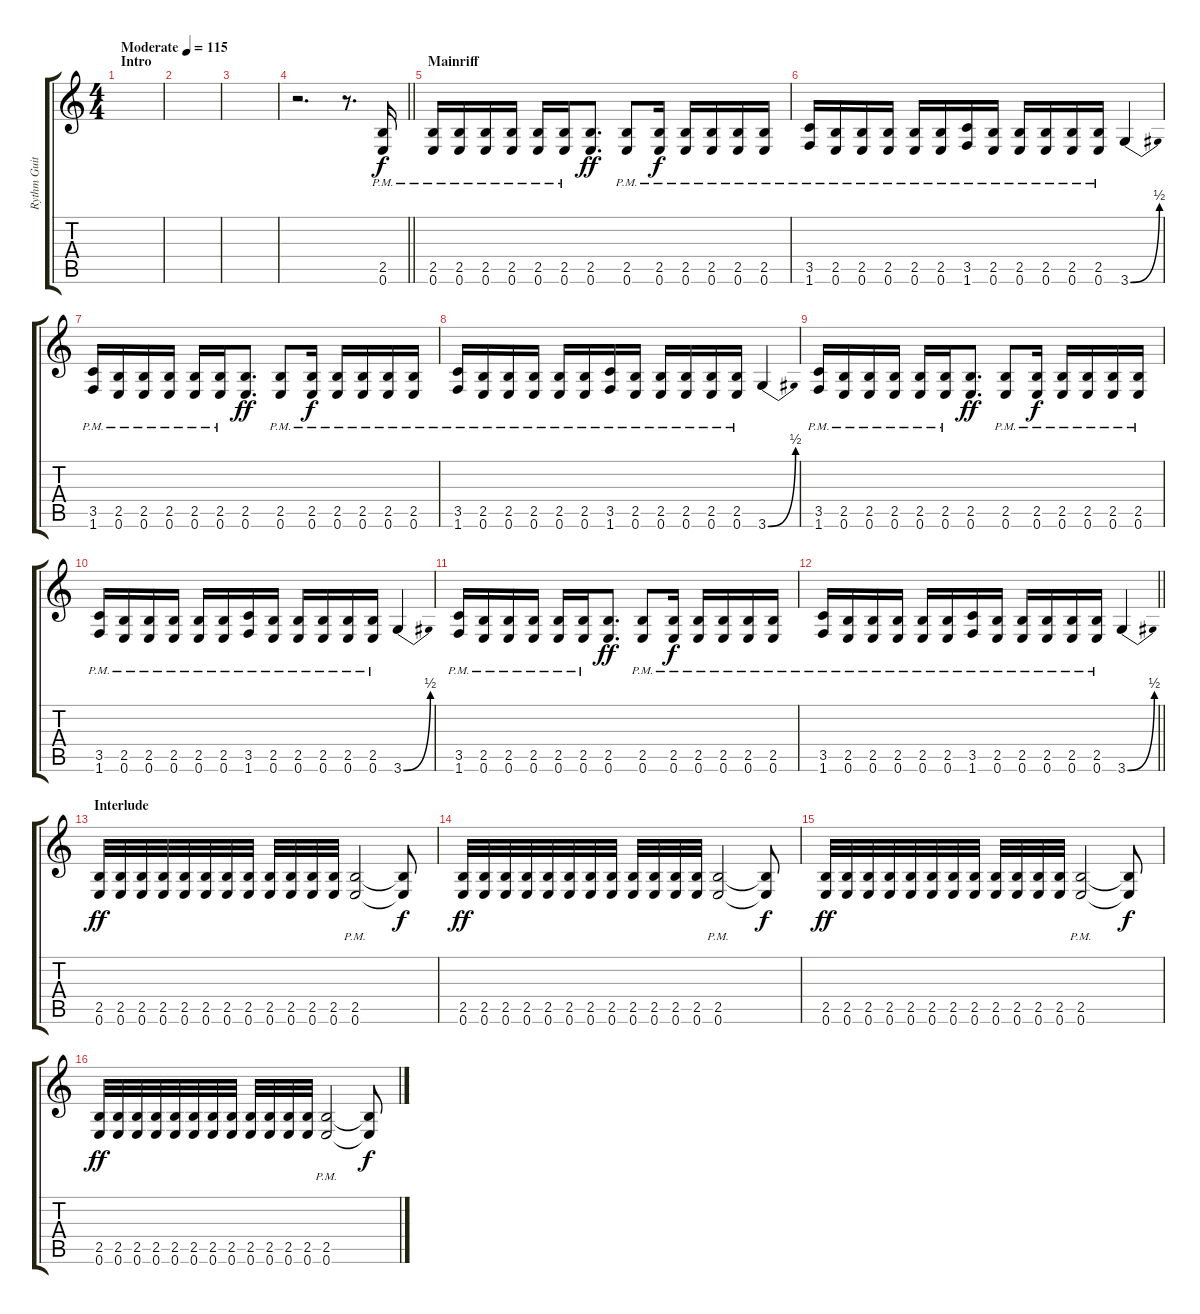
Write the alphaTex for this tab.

\track ("Rythm Guitar 2" "Rythm Guit") {instrument distortionguitar}
\staff {score tabs}
\tuning (E4 B3 G3 D3 A2 E2) {hide}
\ts (4 4)
\section ("" "Intro")
\tempo (115 "Moderate")
\clef g2
\ks c
|
|
|
\barLineRight lightlight
r.2{d} r.8{d} (2.5{pm} 0.6{pm}).16 |
\section ("" "Mainriff")
(2.5 0.6{pm}).16 (2.5{pm} 0.6{pm}).16 (2.5{pm} 0.6{pm}).16 (2.5{pm} 0.6{pm}).16 (2.5{pm} 0.6{pm}).16 (2.5{pm} 0.6{pm}).16 (2.5 0.6).8{d dy ff} (2.5{pm} 0.6{pm}).8 (2.5{pm} 0.6{pm}).16{dy f} (2.5{pm} 0.6{pm}).16 (2.5{pm} 0.6{pm}).16 (2.5{pm} 0.6{pm}).16 (2.5{pm} 0.6{pm}).16 |
(3.5{pm} 1.6{pm}).16 (2.5{pm} 0.6{pm}).16 (2.5{pm} 0.6{pm}).16 (2.5{pm} 0.6{pm}).16 (2.5{pm} 0.6{pm}).16 (2.5{pm} 0.6{pm}).16 (3.5{pm} 1.6{pm}).16 (2.5{pm} 0.6{pm}).16 (2.5{pm} 0.6{pm}).16 (2.5{pm} 0.6{pm}).16 (2.5{pm} 0.6{pm}).16 (2.5{pm} 0.6{pm}).16 3.6{be (bend 0 0 60 2)}.4 |
(3.5 1.6{pm}).16 (2.5{pm} 0.6{pm}).16 (2.5{pm} 0.6{pm}).16 (2.5{pm} 0.6{pm}).16 (2.5{pm} 0.6{pm}).16 (2.5{pm} 0.6{pm}).16 (2.5 0.6).8{d dy ff} (2.5{pm} 0.6{pm}).8 (2.5{pm} 0.6{pm}).16{dy f} (2.5{pm} 0.6{pm}).16 (2.5{pm} 0.6{pm}).16 (2.5{pm} 0.6{pm}).16 (2.5{pm} 0.6{pm}).16 |
(3.5{pm} 1.6{pm}).16 (2.5{pm} 0.6{pm}).16 (2.5{pm} 0.6{pm}).16 (2.5{pm} 0.6{pm}).16 (2.5{pm} 0.6{pm}).16 (2.5{pm} 0.6{pm}).16 (3.5{pm} 1.6{pm}).16 (2.5{pm} 0.6{pm}).16 (2.5{pm} 0.6{pm}).16 (2.5{pm} 0.6{pm}).16 (2.5{pm} 0.6{pm}).16 (2.5{pm} 0.6{pm}).16 3.6{be (bend 0 0 60 2)}.4 |
(3.5 1.6{pm}).16 (2.5{pm} 0.6{pm}).16 (2.5{pm} 0.6{pm}).16 (2.5{pm} 0.6{pm}).16 (2.5{pm} 0.6{pm}).16 (2.5{pm} 0.6{pm}).16 (2.5 0.6).8{d dy ff} (2.5{pm} 0.6{pm}).8 (2.5{pm} 0.6{pm}).16{dy f} (2.5{pm} 0.6{pm}).16 (2.5{pm} 0.6{pm}).16 (2.5{pm} 0.6{pm}).16 (2.5{pm} 0.6{pm}).16 |
(3.5{pm} 1.6{pm}).16 (2.5{pm} 0.6{pm}).16 (2.5{pm} 0.6{pm}).16 (2.5{pm} 0.6{pm}).16 (2.5{pm} 0.6{pm}).16 (2.5{pm} 0.6{pm}).16 (3.5{pm} 1.6{pm}).16 (2.5{pm} 0.6{pm}).16 (2.5{pm} 0.6{pm}).16 (2.5{pm} 0.6{pm}).16 (2.5{pm} 0.6{pm}).16 (2.5{pm} 0.6{pm}).16 3.6{be (bend 0 0 60 2)}.4 |
(3.5 1.6{pm}).16 (2.5{pm} 0.6{pm}).16 (2.5{pm} 0.6{pm}).16 (2.5{pm} 0.6{pm}).16 (2.5{pm} 0.6{pm}).16 (2.5{pm} 0.6{pm}).16 (2.5 0.6).8{d dy ff} (2.5{pm} 0.6{pm}).8 (2.5{pm} 0.6{pm}).16{dy f} (2.5{pm} 0.6{pm}).16 (2.5{pm} 0.6{pm}).16 (2.5{pm} 0.6{pm}).16 (2.5{pm} 0.6{pm}).16 |
\barLineRight lightlight
(3.5{pm} 1.6{pm}).16 (2.5{pm} 0.6{pm}).16 (2.5{pm} 0.6{pm}).16 (2.5{pm} 0.6{pm}).16 (2.5{pm} 0.6{pm}).16 (2.5{pm} 0.6{pm}).16 (3.5{pm} 1.6{pm}).16 (2.5{pm} 0.6{pm}).16 (2.5{pm} 0.6{pm}).16 (2.5{pm} 0.6{pm}).16 (2.5{pm} 0.6{pm}).16 (2.5{pm} 0.6{pm}).16 3.6{be (bend 0 0 60 2)}.4 |
\section ("" "Interlude")
(2.5 0.6).32{dy ff} (2.5 0.6).32 (2.5 0.6).32 (2.5 0.6).32 (2.5 0.6).32 (2.5 0.6).32 (2.5 0.6).32 (2.5 0.6).32 (2.5 0.6).32 (2.5 0.6).32 (2.5 0.6).32 (2.5 0.6).32 (2.5{pm} 0.6{pm}).2 (2.5{t} 0.6{t}).8{dy f} |
(2.5 0.6).32{dy ff} (2.5 0.6).32 (2.5 0.6).32 (2.5 0.6).32 (2.5 0.6).32 (2.5 0.6).32 (2.5 0.6).32 (2.5 0.6).32 (2.5 0.6).32 (2.5 0.6).32 (2.5 0.6).32 (2.5 0.6).32 (2.5{pm} 0.6{pm}).2 (2.5{t} 0.6{t}).8{dy f} |
(2.5 0.6).32{dy ff} (2.5 0.6).32 (2.5 0.6).32 (2.5 0.6).32 (2.5 0.6).32 (2.5 0.6).32 (2.5 0.6).32 (2.5 0.6).32 (2.5 0.6).32 (2.5 0.6).32 (2.5 0.6).32 (2.5 0.6).32 (2.5{pm} 0.6{pm}).2 (2.5{t} 0.6{t}).8{dy f} |
(2.5 0.6).32{dy ff} (2.5 0.6).32 (2.5 0.6).32 (2.5 0.6).32 (2.5 0.6).32 (2.5 0.6).32 (2.5 0.6).32 (2.5 0.6).32 (2.5 0.6).32 (2.5 0.6).32 (2.5 0.6).32 (2.5 0.6).32 (2.5{pm} 0.6{pm}).2 (2.5{t} 0.6{t}).8{dy f}
